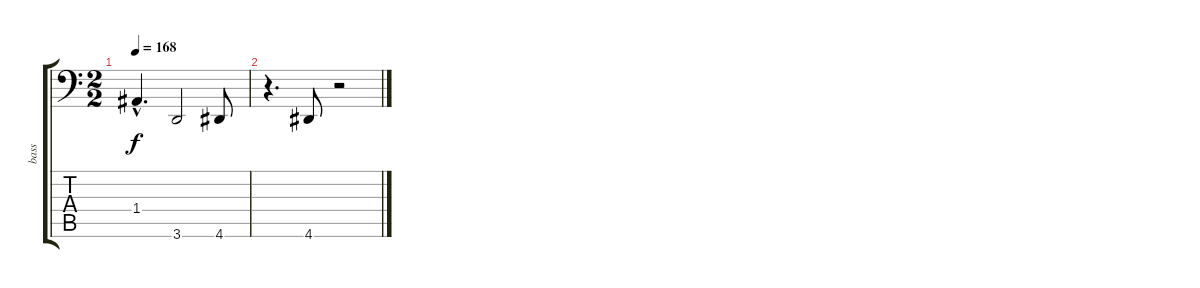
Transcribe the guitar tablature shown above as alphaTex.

\track ("bass" "bass") {instrument acousticbass}
\staff {score tabs}
\tuning (C3 G2 D2 A1 E1 B0) {hide}
\ts (2 2)
\tempo 168
\clef f4
\ks c
1.4{hac}.4{d dy f} 3.6.2 4.6.8 |
r.4{d} 4.6.8 r.2
